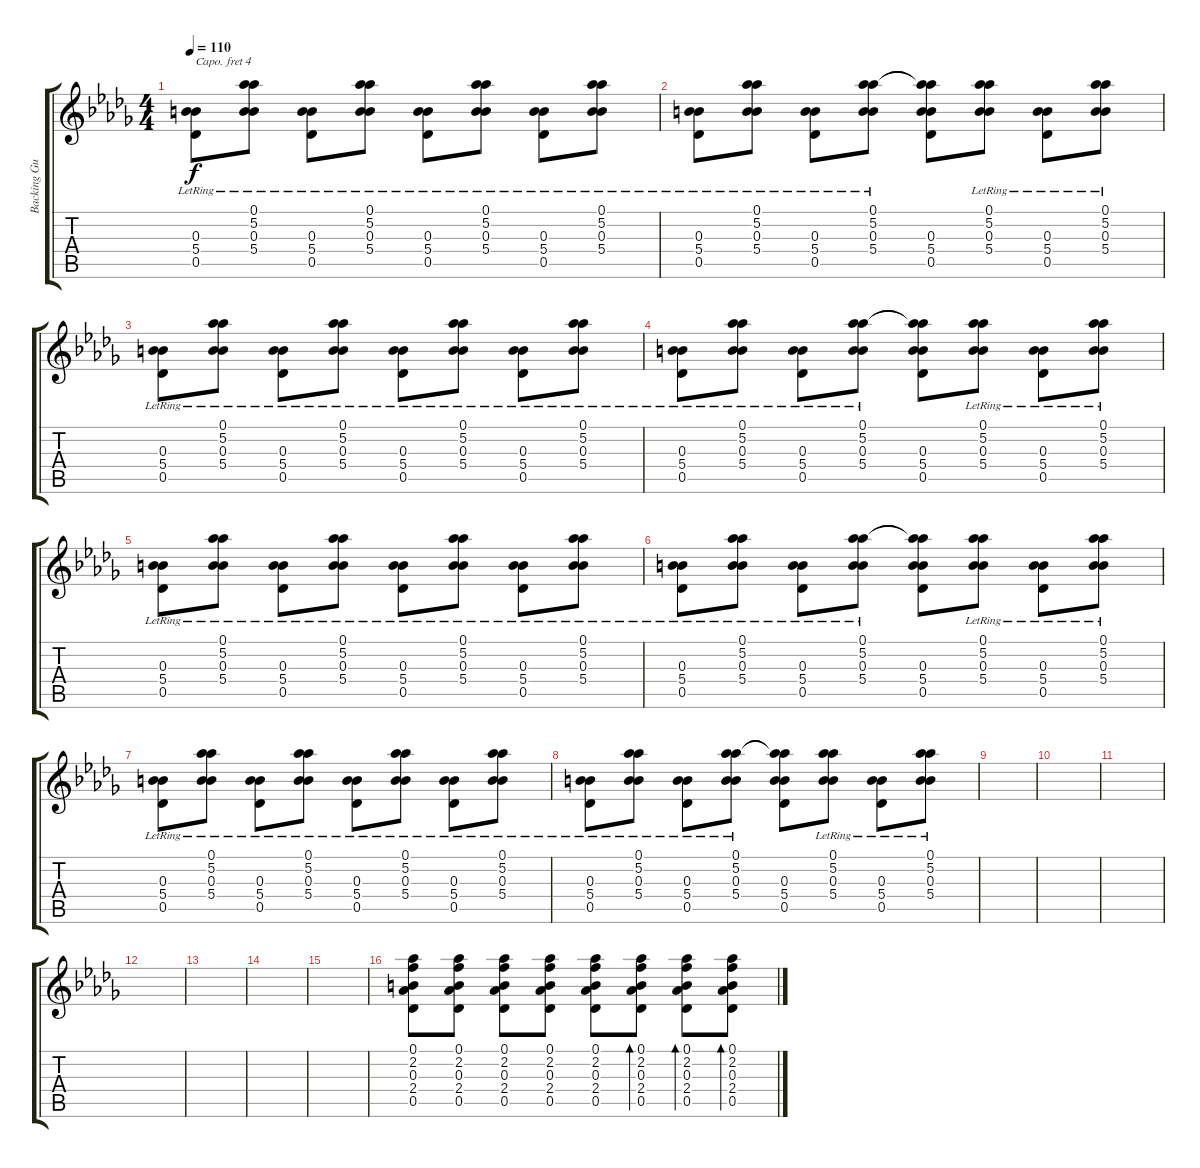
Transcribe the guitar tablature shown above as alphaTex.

\track ("Backing Guitar" "Backing Gu") {instrument acousticguitarnylon}
\staff {score tabs}
\capo 4
\tuning (E4 B3 G3 D3 A2 E2) {hide}
\ts (4 4)
\tempo 110
\clef g2
\ks db
(0.3{lr} 5.4 0.5).8{dy f} (0.1 5.2 0.3{lr} 5.4).8 (0.3{lr} 5.4 0.5).8 (0.1 5.2 0.3{lr} 5.4).8 (0.3{lr} 5.4 0.5).8 (0.1 5.2 0.3{lr} 5.4).8 (0.3{lr} 5.4 0.5).8 (0.1 5.2 0.3{lr} 5.4).8 |
(0.3 5.4{lr} 0.5{lr}).8 (0.1{lr} 5.2{lr} 0.3 5.4{lr}).8 (0.3 5.4{lr} 0.5{lr}).8 (0.1{lr} 5.2{lr} 0.3 5.4{lr}).8 (0.1{t} 5.2{t} 0.3 5.4 0.5).8 (0.1{lr} 5.2{lr} 0.3{lr} 5.4{lr}).8 (0.3{lr} 5.4{lr} 0.5{lr}).8 (0.1{lr} 5.2{lr} 0.3{lr} 5.4{lr}).8 |
(0.3{lr} 5.4 0.5).8 (0.1 5.2 0.3{lr} 5.4).8 (0.3{lr} 5.4 0.5).8 (0.1 5.2 0.3{lr} 5.4).8 (0.3{lr} 5.4 0.5).8 (0.1 5.2 0.3{lr} 5.4).8 (0.3{lr} 5.4 0.5).8 (0.1 5.2 0.3{lr} 5.4).8 |
(0.3 5.4{lr} 0.5{lr}).8 (0.1{lr} 5.2{lr} 0.3 5.4{lr}).8 (0.3 5.4{lr} 0.5{lr}).8 (0.1{lr} 5.2{lr} 0.3 5.4{lr}).8 (0.1{t} 5.2{t} 0.3 5.4 0.5).8 (0.1{lr} 5.2{lr} 0.3{lr} 5.4{lr}).8 (0.3{lr} 5.4{lr} 0.5{lr}).8 (0.1{lr} 5.2{lr} 0.3{lr} 5.4{lr}).8 |
(0.3{lr} 5.4 0.5).8 (0.1 5.2 0.3{lr} 5.4).8 (0.3{lr} 5.4 0.5).8 (0.1 5.2 0.3{lr} 5.4).8 (0.3{lr} 5.4 0.5).8 (0.1 5.2 0.3{lr} 5.4).8 (0.3{lr} 5.4 0.5).8 (0.1 5.2 0.3{lr} 5.4).8 |
(0.3 5.4{lr} 0.5{lr}).8 (0.1{lr} 5.2{lr} 0.3 5.4{lr}).8 (0.3 5.4{lr} 0.5{lr}).8 (0.1{lr} 5.2{lr} 0.3 5.4{lr}).8 (0.1{t} 5.2{t} 0.3 5.4 0.5).8 (0.1{lr} 5.2{lr} 0.3{lr} 5.4{lr}).8 (0.3{lr} 5.4{lr} 0.5{lr}).8 (0.1{lr} 5.2{lr} 0.3{lr} 5.4{lr}).8 |
(0.3{lr} 5.4 0.5).8 (0.1 5.2 0.3{lr} 5.4).8 (0.3{lr} 5.4 0.5).8 (0.1 5.2 0.3{lr} 5.4).8 (0.3{lr} 5.4 0.5).8 (0.1 5.2 0.3{lr} 5.4).8 (0.3{lr} 5.4 0.5).8 (0.1 5.2 0.3{lr} 5.4).8 |
(0.3 5.4{lr} 0.5{lr}).8 (0.1{lr} 5.2{lr} 0.3 5.4{lr}).8 (0.3 5.4{lr} 0.5{lr}).8 (0.1{lr} 5.2{lr} 0.3 5.4{lr}).8 (0.1{t} 5.2{t} 0.3 5.4 0.5).8 (0.1{lr} 5.2{lr} 0.3{lr} 5.4{lr}).8 (0.3{lr} 5.4{lr} 0.5{lr}).8 (0.1{lr} 5.2{lr} 0.3{lr} 5.4{lr}).8 |
|
|
|
|
|
|
|
(0.1 2.2 0.3 2.4 0.5).8 (0.1 2.2 0.3 2.4 0.5).8 (0.1 2.2 0.3 2.4 0.5).8 (0.1 2.2 0.3 2.4 0.5).8 (0.1 2.2 0.3 2.4 0.5).8 (0.1 2.2 0.3 2.4 0.5).8{bd 60} (0.1 2.2 0.3 2.4 0.5).8{bd 60} (0.1 2.2 0.3 2.4 0.5).8{bd 60}
